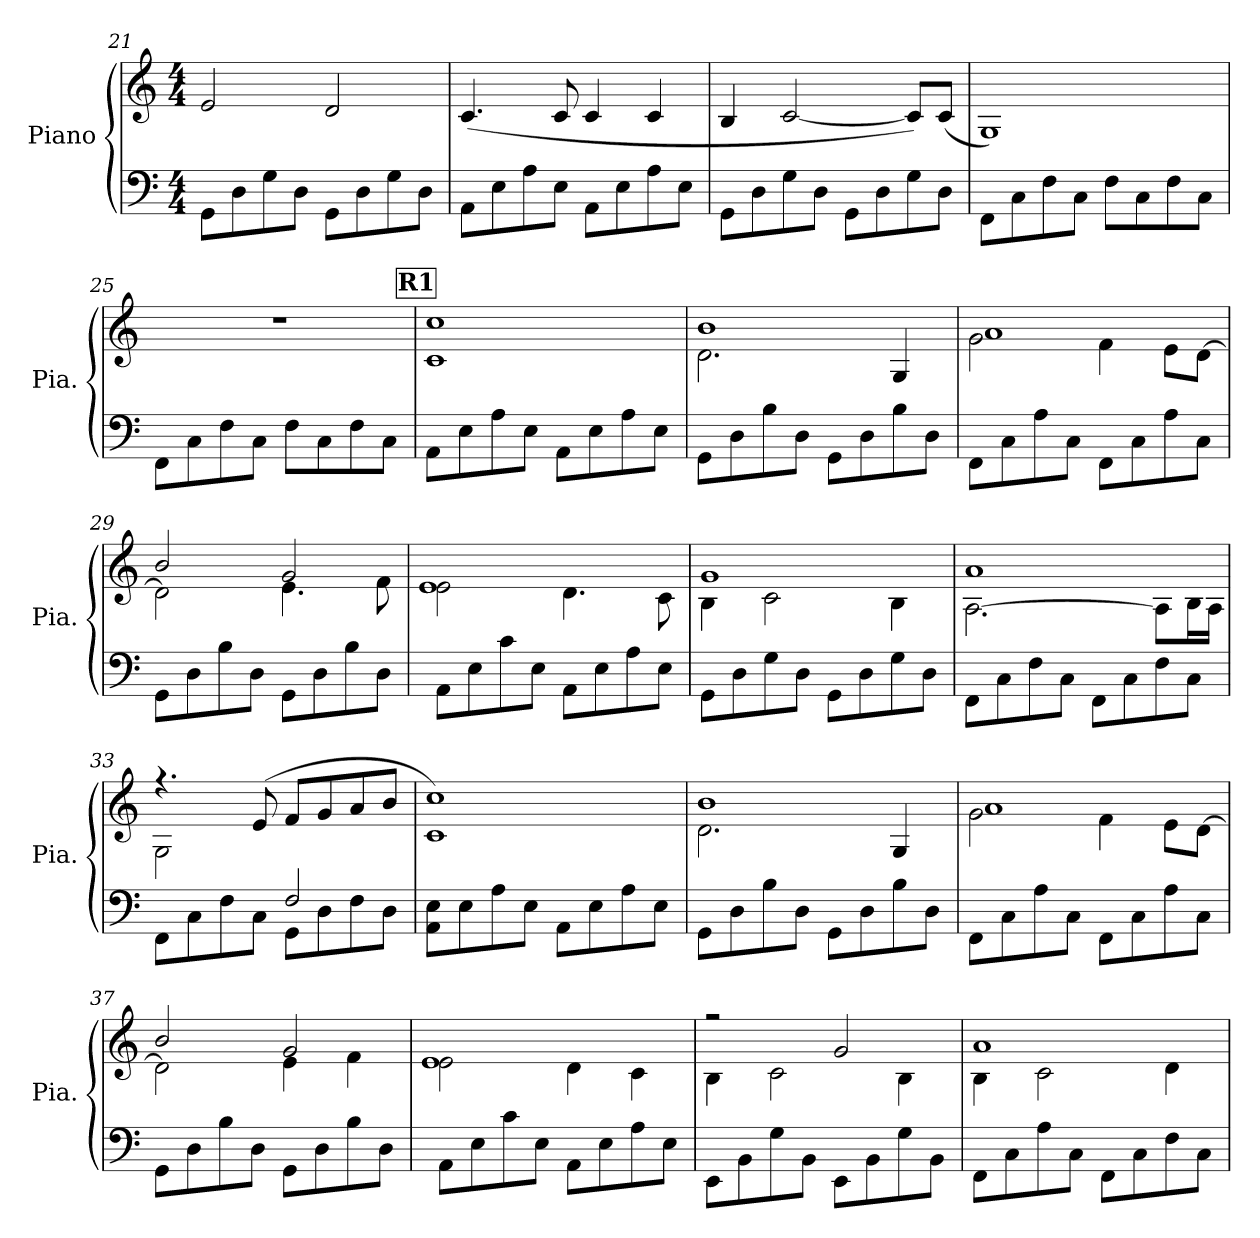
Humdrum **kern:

**kern	**kern
*part1	*part1
*staff2	*staff1
*I"Piano	*
*I'Pia.	*
*clefF4	*clefG2
*k[]	*k[]
*M4/4	*M4/4
=21	=21
8GG\L	2e/
8D\	.
8G\	.
8D\J	.
8GG\L	2d/
8D\	.
8G\	.
8D\J	.
=22	=22
8AA\L	(>4.c/
8E\	.
8A\	.
8E\J	8c/
8AA\L	4c/
8E\	.
8A\	4c/
8E\J	.
=23	=23
8GG\L	4B/
8D\	.
8G\	[2c/
8D\J	.
8GG\L	.
8D\	.
8G\	8c/L])
8D\J	(<8c/J
=24	=24
8FF\L	1G)
8C\	.
8F\	.
8C\J	.
8F\L	.
8C\	.
8F\	.
8C\J	.
=25	=25
8FF\L	1r
8C\	.
8F\	.
8C\J	.
8F\L	.
8C\	.
8F\	.
8C\J	.
!!LO:REH:place=s1:a:B:fs=14:t=R1
=26	=26
*	*^
8AA\L	1c	1cc
8E\	.	.
8A\	.	.
8E\J	.	.
8AA\L	.	.
8E\	.	.
8A\	.	.
8E\J	.	.
=27	=27	=27
8GG\L	2.d\	1b
8D\	.	.
8B\	.	.
8D\J	.	.
8GG\L	.	.
8D\	.	.
8B\	4G/	.
8D\J	.	.
=28	=28	=28
8FF\L	2g\	1a
8C\	.	.
8A\	.	.
8C\J	.	.
8FF\L	4f\	.
8C\	.	.
8A\	8e\L	.
8C\J	[8d\J	.
=29	=29	=29
8GG\L	2d\]	2b/
8D\	.	.
8B\	.	.
8D\J	.	.
8GG\L	4.e\	2g/
8D\	.	.
8B\	.	.
8D\J	8f\	.
=30	=30	=30
8AA\L	2e\	1e
8E\	.	.
8c\	.	.
8E\J	.	.
8AA\L	4.d\	.
8E\	.	.
8A\	.	.
8E\J	8c\	.
=31	=31	=31
8GG\L	4B\	1g
8D\	.	.
8G\	2c\	.
8D\J	.	.
8GG\L	.	.
8D\	.	.
8G\	4B\	.
8D\J	.	.
=32	=32	=32
8FF\L	[2.A\	1a
8C\	.	.
8F\	.	.
8C\J	.	.
8FF\L	.	.
8C\	.	.
8F\	8A\L]	.
8C\J	16B\L	.
.	16A\JJ	.
=33	=33	=33
*^	*	*
8FF\L	2ryy	2G\	4.rff
8C\	.	.	.
8F\	.	.	.
8C\J	.	.	(>8e/
8GG\L	2F/	2ryy	8f/L
8D\	.	.	8g/
8F\	.	.	8a/
8D\J	.	.	8b/J
*v	*v	*	*
=34	=34	=34
8AA\ 8E\L	1c	1cc)
8E\	.	.
8A\	.	.
8E\J	.	.
8AA\L	.	.
8E\	.	.
8A\	.	.
8E\J	.	.
=35	=35	=35
8GG\L	2.d\	1b
8D\	.	.
8B\	.	.
8D\J	.	.
8GG\L	.	.
8D\	.	.
8B\	4G/	.
8D\J	.	.
=36	=36	=36
8FF\L	2g\	1a
8C\	.	.
8A\	.	.
8C\J	.	.
8FF\L	4f\	.
8C\	.	.
8A\	8e\L	.
8C\J	[8d\J	.
=37	=37	=37
8GG\L	2d\]	2b/
8D\	.	.
8B\	.	.
8D\J	.	.
8GG\L	4e\	2g/
8D\	.	.
8B\	4f\	.
8D\J	.	.
=38	=38	=38
8AA\L	2e\	1e
8E\	.	.
8c\	.	.
8E\J	.	.
8AA\L	4d\	.
8E\	.	.
8A\	4c\	.
8E\J	.	.
=39	=39	=39
8EE\L	4B\	2rff
8BB\	.	.
8G\	2c\	.
8BB\J	.	.
8EE\L	.	2g/
8BB\	.	.
8G\	4B\	.
8BB\J	.	.
=40	=40	=40
8FF\L	4B\	1a
8C\	.	.
8A\	2c\	.
8C\J	.	.
8FF\L	.	.
8C\	.	.
8F\	4d\	.
8C\J	.	.
*	*v	*v
=	=
*-	*-
